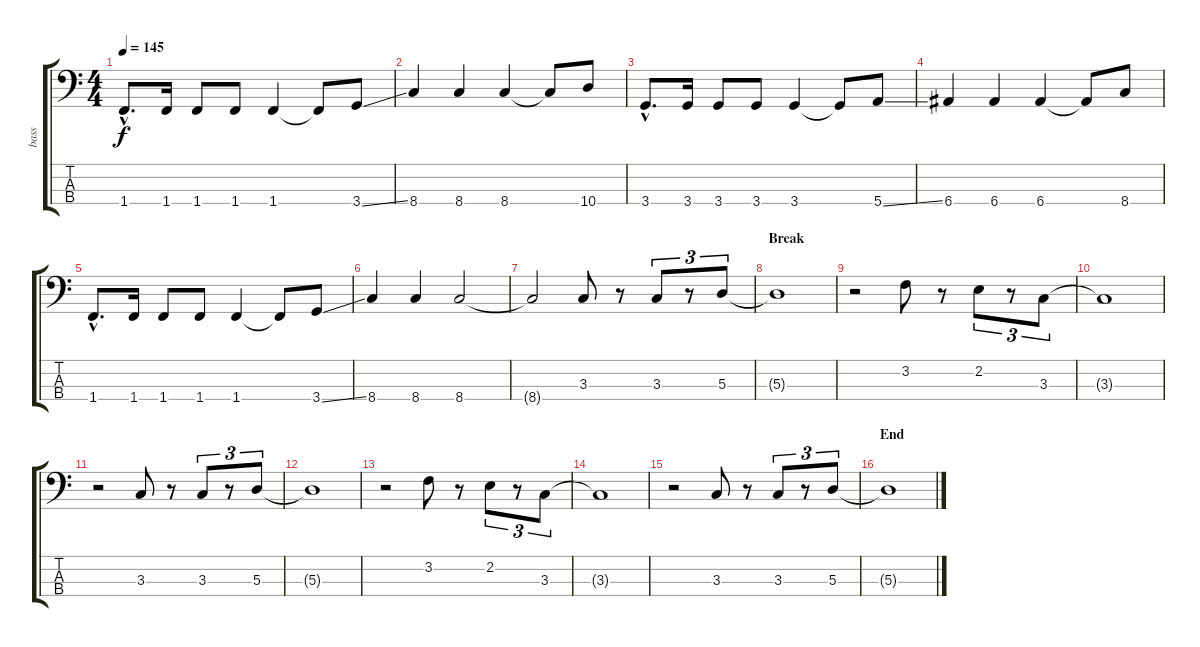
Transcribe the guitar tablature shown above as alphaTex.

\track ("bass" "bass") {instrument electricbassfinger}
\staff {score tabs}
\tuning (G2 D2 A1 E1) {hide}
\ts (4 4)
\tempo 145
\clef f4
\ks c
1.4{hac}.8{d dy f} 1.4.16 1.4.8 1.4.8 1.4.4 1.4{t}.8 3.4{ss}.8 |
8.4.4 8.4.4 8.4.4 8.4{t}.8 10.4.8 |
3.4{hac}.8{d} 3.4.16 3.4.8 3.4.8 3.4.4 3.4{t}.8 5.4{ss}.8 |
6.4.4 6.4.4 6.4.4 6.4{t}.8 8.4.8 |
1.4{hac}.8{d} 1.4.16 1.4.8 1.4.8 1.4.4 1.4{t}.8 3.4{ss}.8 |
8.4.4 8.4.4 8.4.2 |
8.4{t}.2 3.3.8 r.8 3.3.8{tu (3 2)} r.8{tu (3 2)} 5.3.8{tu (3 2)} |
\section ("" "Break")
5.3{t}.1 |
r.2 3.2.8 r.8 2.2.8{tu (3 2)} r.8{tu (3 2)} 3.3.8{tu (3 2)} |
3.3{t}.1 |
r.2 3.3.8 r.8 3.3.8{tu (3 2)} r.8{tu (3 2)} 5.3.8{tu (3 2)} |
5.3{t}.1 |
r.2 3.2.8 r.8 2.2.8{tu (3 2)} r.8{tu (3 2)} 3.3.8{tu (3 2)} |
3.3{t}.1 |
r.2 3.3.8 r.8 3.3.8{tu (3 2)} r.8{tu (3 2)} 5.3.8{tu (3 2)} |
\section ("" "End")
5.3{t}.1
